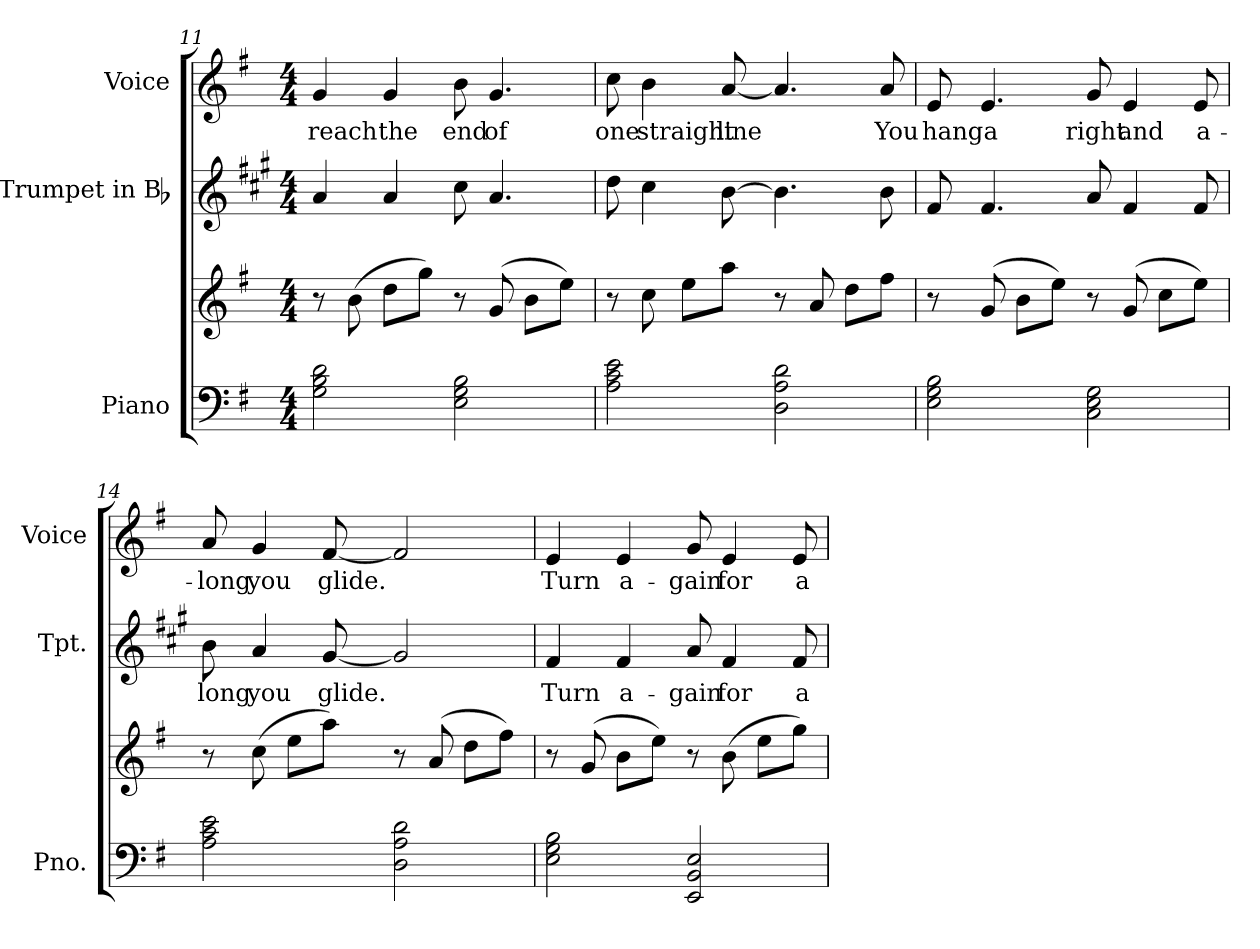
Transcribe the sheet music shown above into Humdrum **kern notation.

**kern	**kern	**kern	**text	**kern	**text
*part3	*part3	*part2	*part2	*part1	*part1
*staff4	*staff3	*staff2	*staff2	*staff1	*staff1
*I"Piano	*	*I"Trumpet in Bb	*	*I"Voice	*
*I'Pno.	*	*I'Tpt.	*	*I'Voice	*
*clefF4	*clefG2	*clefG2	*	*clefG2	*
*	*	*ITrd1c2	*	*	*
*k[f#]	*k[f#]	*k[f#]	*	*k[f#]	*
*G:	*G:	*G:	*	*G:	*
*M4/4	*M4/4	*M4/4	*	*M4/4	*
=11	=11	=11	=11	=11	=11
!	!	!	!	!	!LO:LY:b:color=#000000
2Gi\ 2Bi 2di	8r	4gi/	.	4gi/	reach
.	(8bi\	.	.	.	.
!	!	!	!	!	!LO:LY:b:color=#000000
.	8ddi\L	4gi/	.	4gi/	the
.	8ggi\J)	.	.	.	.
!	!	!	!	!	!LO:LY:b:color=#000000
2Ei\ 2Gi 2Bi	8r	8bi\	.	8bi\	end
!	!	!	!	!	!LO:LY:b:color=#000000
.	(8gi/	4.gi/	.	4.gi/	of
.	8bi\L	.	.	.	.
.	8eei\J)	.	.	.	.
=12	=12	=12	=12	=12	=12
!	!	!	!	!	!LO:LY:b:color=#000000
2Ai\ 2ci 2ei	8r	8cci\	.	8cci\	one
!	!	!	!	!	!LO:LY:b:color=#000000
.	8cci\	4bi\	.	4bi\	straight
.	8eei\L	.	.	.	.
!	!	!	!	!	!LO:LY:b:color=#000000
.	8aai\J	[8ai\	.	[8ai/	line
2Di\ 2Ai 2di	8r	4.ai\]	.	4.ai/]	.
.	8ai/	.	.	.	.
.	8ddi\L	.	.	.	.
!	!	!	!	!	!LO:LY:b:color=#000000
.	8ff#i\J	8ai\	.	8ai/	You
=13	=13	=13	=13	=13	=13
!	!	!	!	!	!LO:LY:b:color=#000000
2Ei\ 2Gi 2Bi	8r	8ei/	.	8ei/	hang
!	!	!	!	!	!LO:LY:b:color=#000000
.	(8gi/	4.ei/	.	4.ei/	a
.	8bi\L	.	.	.	.
.	8eei\J)	.	.	.	.
!	!	!	!	!	!LO:LY:b:color=#000000
2Ci\ 2Ei 2Gi	8r	8gi/	.	8gi/	right
!	!	!	!	!	!LO:LY:b:color=#000000
.	(8gi/	4ei/	.	4ei/	and
.	8cci\L	.	.	.	.
!	!	!	!	!	!LO:LY:b:color=#000000
.	8eei\J)	8ei/	.	8ei/	a-
!!LO:PB:g=z
=14	=14	=14	=14	=14	=14
!	!	!	!LO:LY:b:color=#000000	!	!
!	!	!	!	!	!LO:LY:b:color=#000000
2Ai\ 2ci 2ei	8r	8ai\	long	8ai/	-long
!	!	!	!LO:LY:b:color=#000000	!	!
!	!	!	!	!	!LO:LY:b:color=#000000
.	(8cci\	4gi/	you	4gi/	you
.	8eei\L	.	.	.	.
!	!	!	!LO:LY:b:color=#000000	!	!
!	!	!	!	!	!LO:LY:b:color=#000000
.	8aai\J)	[8f#i/	glide.	[8f#i/	glide.
2Di\ 2Ai 2di	8r	2f#i/]	.	2f#i/]	.
.	(8ai/	.	.	.	.
.	8ddi\L	.	.	.	.
.	8ff#i\J)	.	.	.	.
=15	=15	=15	=15	=15	=15
!	!	!	!LO:LY:b:color=#000000	!	!
!	!	!	!	!	!LO:LY:b:color=#000000
2Ei\ 2Gi 2Bi	8r	4ei/	Turn	4ei/	Turn
.	(8gi/	.	.	.	.
!	!	!	!LO:LY:b:color=#000000	!	!
!	!	!	!	!	!LO:LY:b:color=#000000
.	8bi\L	4ei/	a-	4ei/	a-
.	8eei\J)	.	.	.	.
!	!	!	!LO:LY:b:color=#000000	!	!
!	!	!	!	!	!LO:LY:b:color=#000000
2EEi/ 2BBi 2Ei	8r	8gi/	-gain	8gi/	-gain
!	!	!	!LO:LY:b:color=#000000	!	!
!	!	!	!	!	!LO:LY:b:color=#000000
.	(8bi\	4ei/	for	4ei/	for
.	8eei\L	.	.	.	.
!	!	!	!LO:LY:b:color=#000000	!	!
!	!	!	!	!	!LO:LY:b:color=#000000
.	8ggi\J)	8ei/	a	8ei/	a
=	=	=	=	=	=
*-	*-	*-	*-	*-	*-
